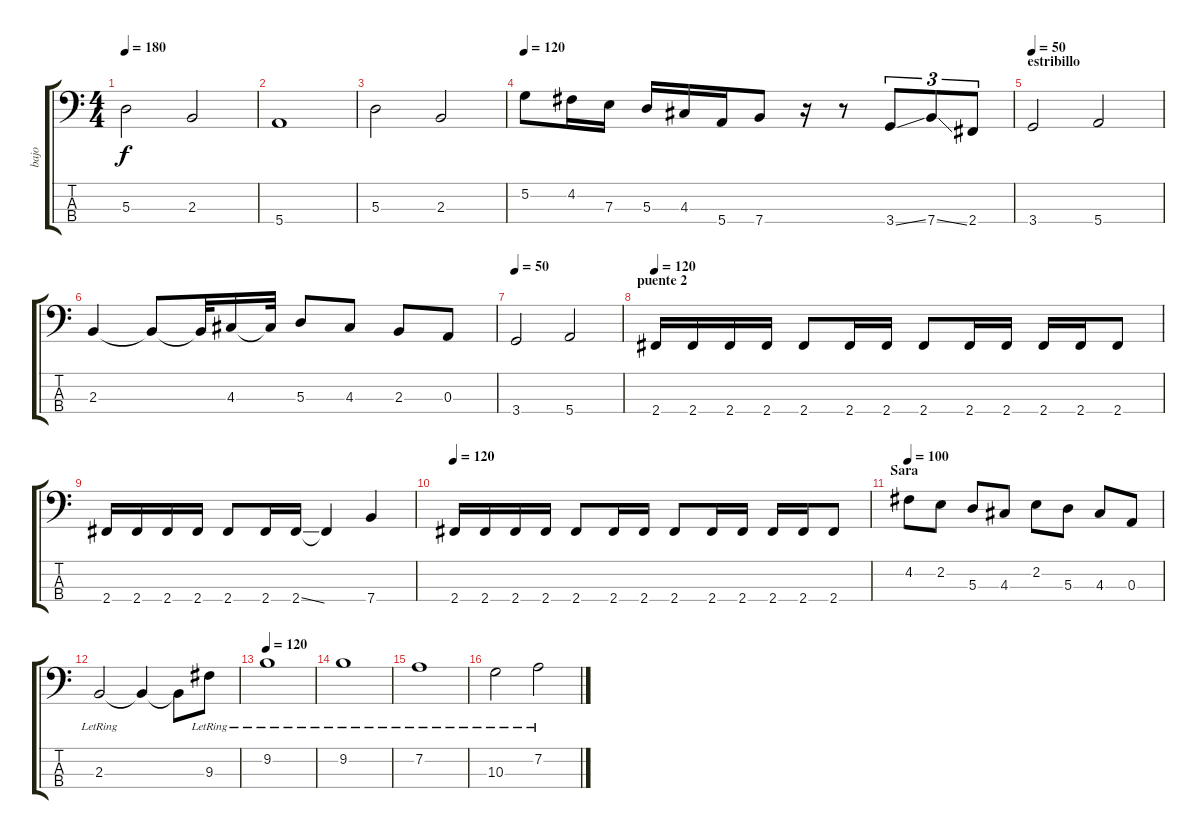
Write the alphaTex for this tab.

\track ("bajo" "bajo") {instrument electricbassfinger}
\staff {score tabs}
\tuning (G2 D2 A1 E1) {hide}
\ts (4 4)
\tempo 180
\clef f4
\ks c
5.3.2{dy f} 2.3.2 |
5.4.1 |
5.3.2 2.3.2 |
\tempo 120
5.2.8 4.2.16 7.3.16 5.3.16 4.3.16 5.4.16 7.4.8 r.16 r.8 3.4{ss}.8{tu (3 2)} 7.4{ss}.8{tu (3 2)} 2.4.8{tu (3 2)} |
\section ("" "estribillo")
\tempo 50
3.4.2 5.4.2 |
2.3.4 2.3{t}.8 2.3{t}.32 4.3.16 4.3{t}.32 5.3.8 4.3.8 2.3.8 0.3.8 |
\tempo 50
3.4.2 5.4.2 |
\section ("" "puente 2")
\tempo 120
2.4.16 2.4.16 2.4.16 2.4.16 2.4.8 2.4.16 2.4.16 2.4.8 2.4.16 2.4.16 2.4.16 2.4.16 2.4.8 |
2.4.16 2.4.16 2.4.16 2.4.16 2.4.8 2.4.16 2.4{ss}.16 2.4{t}.4 7.4.4 |
\tempo 120
2.4.16 2.4.16 2.4.16 2.4.16 2.4.8 2.4.16 2.4.16 2.4.8 2.4.16 2.4.16 2.4.16 2.4.16 2.4.8 |
\section ("" "Sara")
\tempo 100
4.2.8 2.2.8 5.3.8 4.3.8 2.2.8 5.3.8 4.3.8 0.3.8 |
2.3{lr}.2 2.3{t}.4 2.3{t}.8 9.3{lr}.8{volume 12} |
\tempo 120
9.2{lr}.1 |
9.2{lr}.1 |
7.2{lr}.1 |
10.3{lr}.2 7.2{lr}.2
